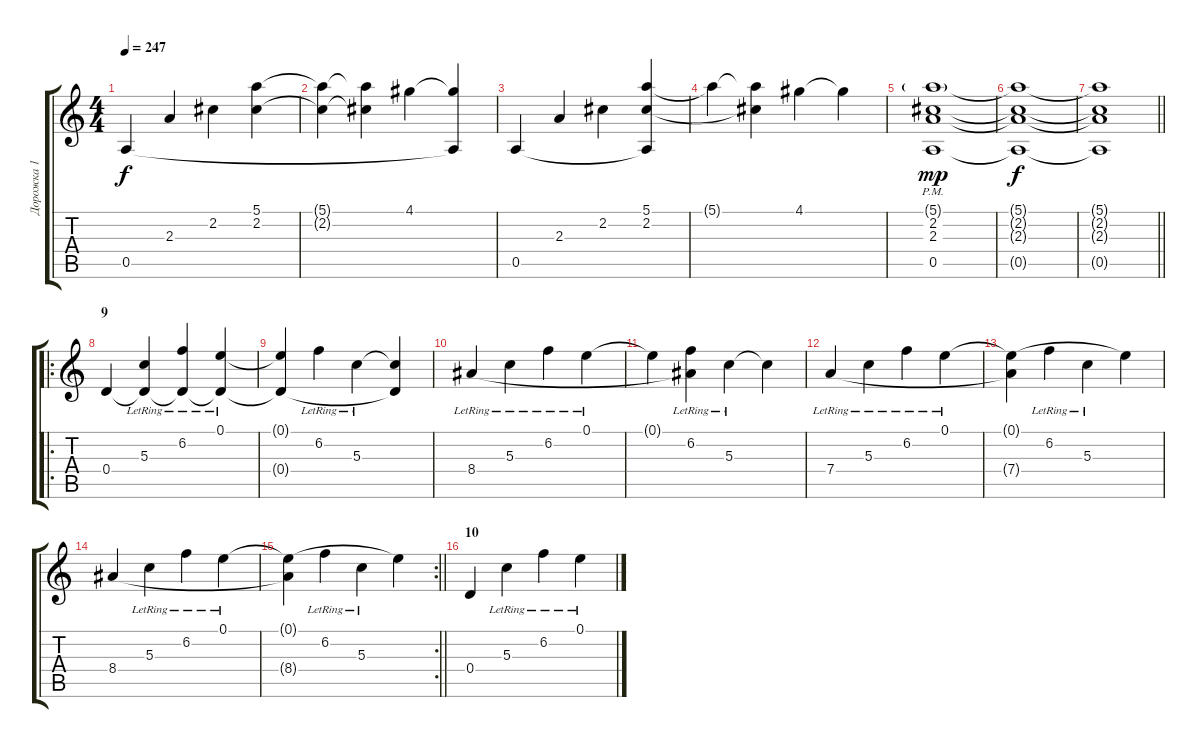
\track ("Дорожка 1" "Дорожка 1") {instrument acousticguitarnylon}
\staff {score tabs}
\tuning (E4 B3 G3 D3 A2 E2) {hide}
\ts (4 4)
\tempo 247
\clef g2
\ks c
0.5.4{dy f} 2.3.4 2.2.4 (5.1 2.2).4 |
(5.1{t} 2.2{t}).4 (5.1{t} 2.2{t}).4 4.1.4 (4.1{t} 0.5{t}).4 |
0.5.4 2.3.4 2.2.4 (5.1 2.2 0.5{t}).4 |
5.1{t}.4 (5.1{t} 2.2{t}).4 4.1.4 4.1{t}.4 |
(5.1{g pm} 2.2 2.3 0.5).1{dy mp} |
(5.1{t} 2.2{t} 2.3{t} 0.5{t}).1{dy f} |
\barLineRight lightlight
(5.1{t} 2.2{t} 2.3{t} 0.5{t}).1 |
\ro
\section ("" "9")
0.4.4 (5.3{lr} 0.4{t}).4 (6.2{lr} 0.4{t}).4 (0.1{lr} 0.4{t}).4 |
(0.1{t} 0.4{t}).4 6.2{lr}.4 5.3{lr}.4 (5.3{t} 0.4{t}).4 |
8.4{lr}.4 5.3{lr}.4 6.2{lr}.4 0.1{lr}.4 |
0.1{t}.4 (6.2{lr} 8.4{t}).4 5.3{lr}.4 5.3{t}.4 |
7.4{lr}.4 5.3{lr}.4 6.2{lr}.4 0.1{lr}.4 |
(0.1{t} 7.4{t}).4 6.2{lr}.4 5.3{lr}.4 0.1{t}.4 |
8.4.4 5.3{lr}.4 6.2{lr}.4 0.1{lr}.4 |
\rc 2
\barLineRight lightlight
(0.1{t} 8.4{t}).4 6.2{lr}.4 5.3{lr}.4 0.1{t}.4 |
\section ("" "10")
0.4.4 5.3{lr}.4 6.2{lr}.4 0.1{lr}.4
